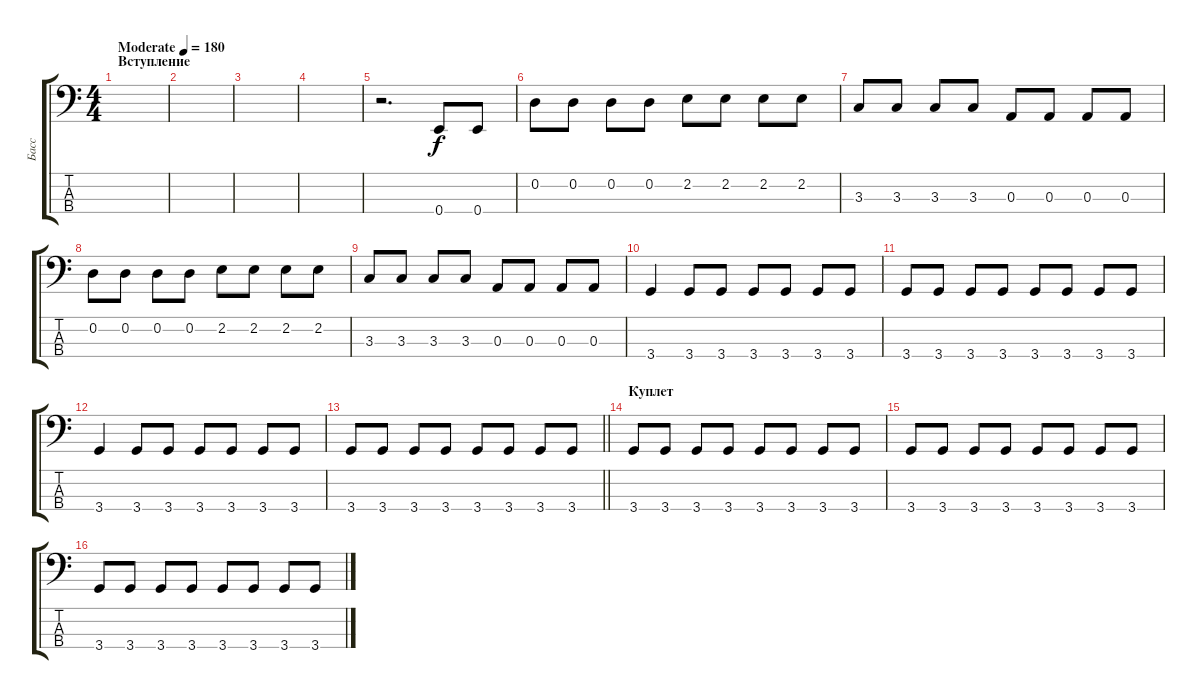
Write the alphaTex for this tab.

\track ("Басс" "Басс") {instrument electricbassfinger}
\staff {score tabs}
\tuning (G2 D2 A1 E1) {hide}
\ts (4 4)
\section ("" "Вступление")
\tempo (180 "Moderate")
\clef f4
\ks c
|
|
|
|
r.2{d} 0.4.8 0.4.8 |
0.2.8 0.2.8 0.2.8 0.2.8 2.2.8 2.2.8 2.2.8 2.2.8 |
3.3.8 3.3.8 3.3.8 3.3.8 0.3.8 0.3.8 0.3.8 0.3.8 |
0.2.8 0.2.8 0.2.8 0.2.8 2.2.8 2.2.8 2.2.8 2.2.8 |
3.3.8 3.3.8 3.3.8 3.3.8 0.3.8 0.3.8 0.3.8 0.3.8 |
3.4.4 3.4.8 3.4.8 3.4.8 3.4.8 3.4.8 3.4.8 |
3.4.8 3.4.8 3.4.8 3.4.8 3.4.8 3.4.8 3.4.8 3.4.8 |
3.4.4 3.4.8 3.4.8 3.4.8 3.4.8 3.4.8 3.4.8 |
\barLineRight lightlight
3.4.8 3.4.8 3.4.8 3.4.8 3.4.8 3.4.8 3.4.8 3.4.8 |
\section ("" "Куплет")
3.4.8 3.4.8 3.4.8 3.4.8 3.4.8 3.4.8 3.4.8 3.4.8 |
3.4.8 3.4.8 3.4.8 3.4.8 3.4.8 3.4.8 3.4.8 3.4.8 |
3.4.8 3.4.8 3.4.8 3.4.8 3.4.8 3.4.8 3.4.8 3.4.8
